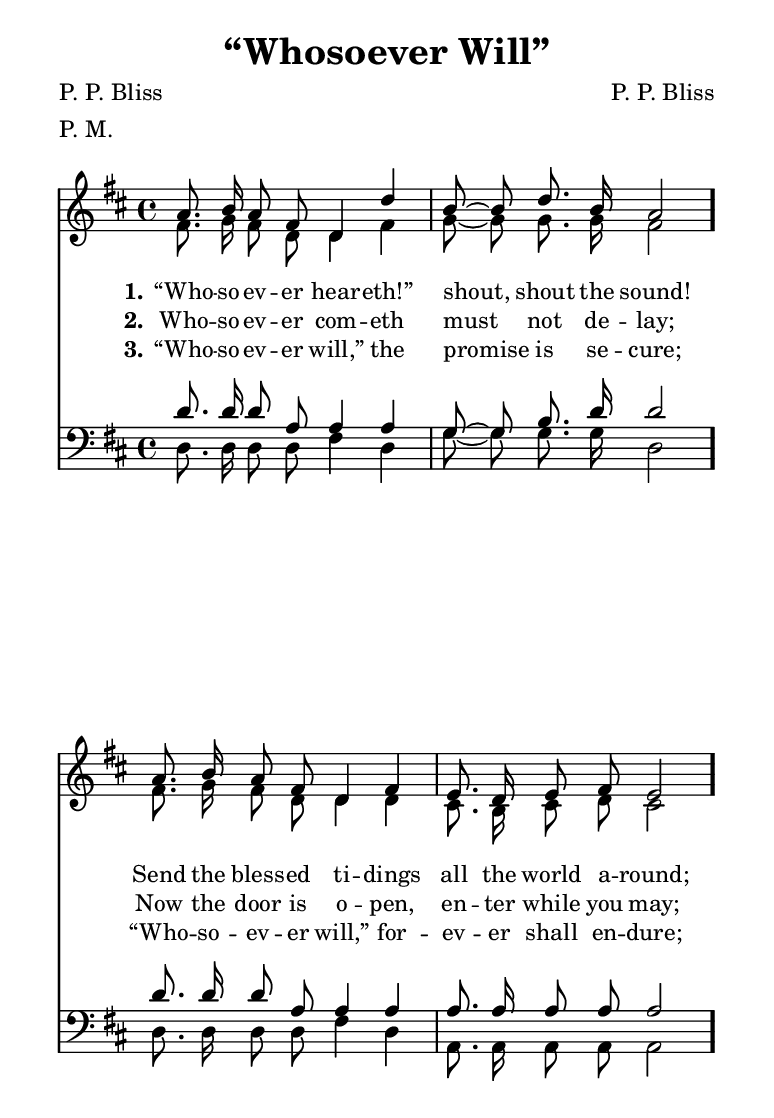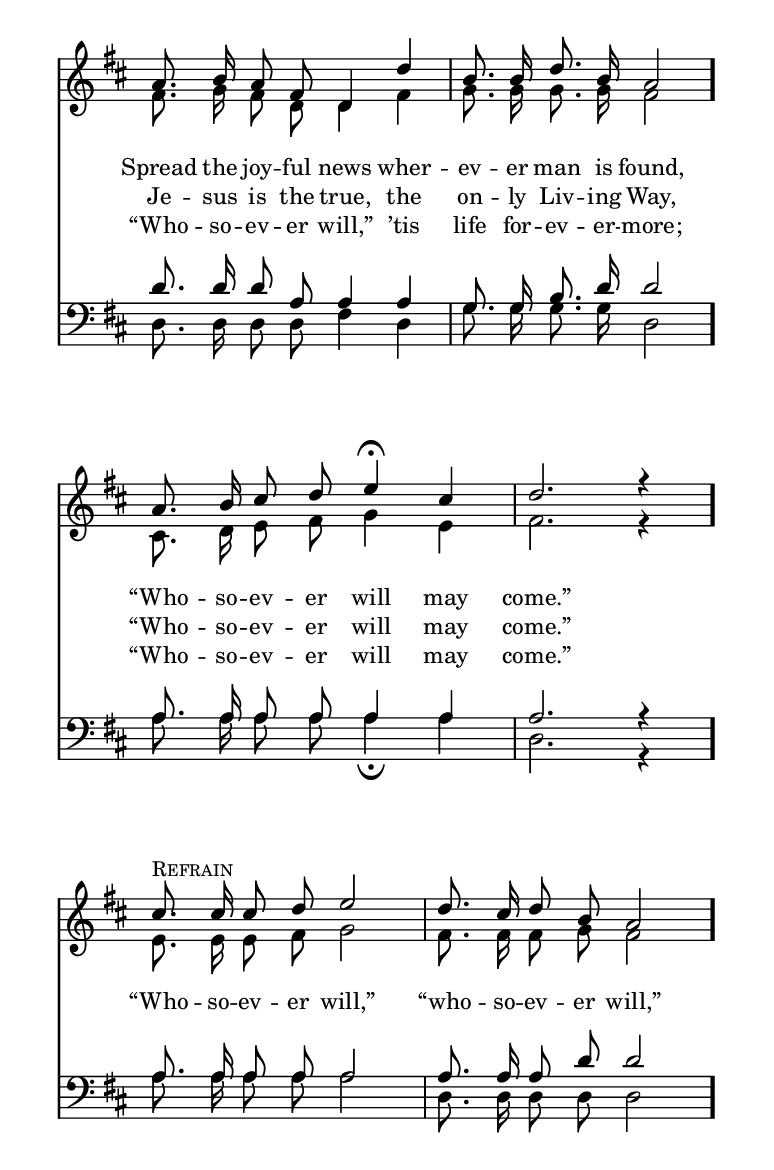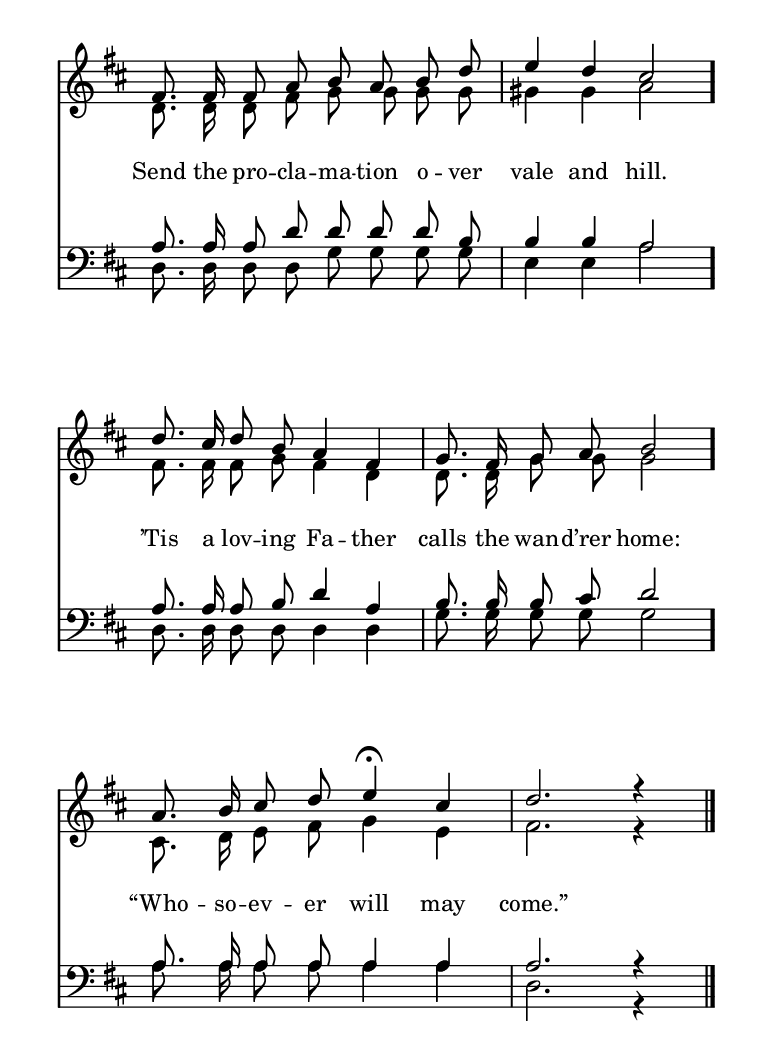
\include "common/global.ily"
\paper {
  \include "common/paper.ily"
  %ragged-bottom = ##t
  ragged-last-bottom = ##t
  %systems-per-page = 5
  %page-count = 2
}

\header{
  hymnnumber = "138"
  title = "“Whosoever Will”"
  tunename = ""
  meter = "P. M."
  poet = "P. P. Bliss"
  composer = "P. P. Bliss"
  %copyright = ""
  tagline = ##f
}

% for fermata in MIDI
ta = { \tempo 4=80 }
tb = { \tempo 4=40 }

patternAA = { c8. c16 c8 c8 c4 c4 | c8 ~ c8  c8. c16 c2 }
patternAB = { c8. c16 c8 c8 c4 c4 | c8.  c16 c8  c8  c2 }
patternAC = { c8. c16 c8 c8 c4 c4 | c8.  c16 c8. c16 c2 }

patternBA = { c8. c16 c8 c8 \tb c4 \ta c4 | c2. c4 }

patternCA = { c8. c16 c8 c8 c2 }

patternDA = { c8. c16 c8 c8 c8 c8 c8 c8 | c4 c4 c2 }

global = {
  \include "common/overrides.ily"
  \override Staff.TimeSignature.style = #'()
  \time 4/4
  \override Score.MetronomeMark.transparent = ##t % hide all fermata changes too
  \ta
  \key d \major
  %\partial 4
  \autoBeamOff
}

notesSoprano = {
\global
\relative c'' {

  \changePitch \patternAA { a b a fis d d' | b b d b a }
  \changePitch \patternAB { a b a fis d fis | e d e fis e }
  \changePitch \patternAC { a b a fis d d' | b b d b a }
  \changePitch \patternBA { a b cis d e \fermata cis | d r }

  << s^\markup { \small \caps "Refrain" }
  \changePitch \patternCA { cis cis cis d e | d cis d b a } >>
  \changePitch \patternDA { fis fis fis a b a b d | e d cis }
  \changePitch \patternAB { d cis d b a fis | g fis g a b }
  \changePitch \patternBA { a b cis d e \fermata cis | d r }

  \bar "|."

}
}

notesAlto = {
\global
\relative e' {

  \changePitch \patternAA { fis g fis d d fis | g g g g fis }
  \changePitch \patternAB { fis g fis d d d | cis b cis d cis }
  \changePitch \patternAC { fis g fis d d fis | g g g g fis }
  \changePitch \patternBA { cis d e fis g e | fis r }

  \changePitch \patternCA { e e e fis g | fis fis fis g fis }
  \changePitch \patternDA { d d d fis g g g g | gis gis a }
  \changePitch \patternAB { fis fis fis g fis d | d d g g g }
  \changePitch \patternBA { cis, d e fis g e | fis r }

}
}

notesTenor = {
\global
\relative a {

  \changePitch \patternAA { d d d a a a | g g b d d }
  \changePitch \patternAB { d d d a a a | a a a a a }
  \changePitch \patternAC { d d d a a a | g g b d d }
  \changePitch \patternBA { a a a a a a | a r }

  \changePitch \patternCA { a a a a a | a a a d d }
  \changePitch \patternDA { a a a d d d d b | b b a }
  \changePitch \patternAB { a a a b d a | b b b cis d }
  \changePitch \patternBA { a a a a a a | a r }

}
}

notesBass = {
\global
\relative f {

  \changePitch \patternAA { d d d d fis d | g g g g d }
  \changePitch \patternAB { d d d d fis d | a a a a a }
  \changePitch \patternAC { d d d d fis d | g g g g d }
  \changePitch \patternBA { a' a a a a \fermata a | d, r }

  \changePitch \patternCA { a' a a a a | d, d d d d }
  \changePitch \patternDA { d d d d g g g g | e e a }
  \changePitch \patternAB { d, d d d d d | g g g g g }
  \changePitch \patternBA { a a a a a a | d, r }

}
}

Refrain = \lyricmode {

“Who -- so -- ev -- er will,” “who -- so -- ev -- er will,” \bar "."
Send the pro -- cla -- ma -- tion o -- ver vale and hill. \bar "."
’Tis a lov -- ing Fa -- ther calls the wan -- d’rer home: \bar "."
“Who -- so -- ev -- er will may come.” \bar "."

}

wordsA = \lyricmode {
\set stanza = "1."

“Who -- so -- ev -- er hear -- eth!” shout, shout the sound! \bar "."
Send the bless -- ed ti -- dings all the world a -- round; \bar "."
Spread the joy -- ful news wher -- ev -- er man is found, \bar "."
“Who -- so -- ev -- er will may come.” \bar "." \break

}

wordsB = \lyricmode {
\set stanza = "2."

Who -- so -- ev -- er com -- eth must not de -- lay;
Now the door is o -- pen, en -- ter while you may;
Je -- sus is the true, the on -- ly Liv -- ing Way,
“Who -- so -- ev -- er will may come.”

\Refrain

}

wordsC = \lyricmode {
\set stanza = "3."

“Who -- so -- ev -- er will,” the promise is se -- cure;
“Who -- so -- ev -- er will,” for -- ev -- er shall en -- dure;
“Who -- so -- ev -- er will,” ’tis life for -- ev -- er -- more;
“Who -- so -- ev -- er will may come.”

}

\score {
  \context ChoirStaff <<
    \context Staff = upper <<
      \set ChoirStaff.systemStartDelimiter = #'SystemStartBar
      \context Voice  = sopranos { \voiceOne << \notesSoprano >> }
      \context Voice  = altos { \voiceTwo << \notesAlto >> }
      \context Lyrics = one   \lyricsto sopranos \wordsA
      \context Lyrics = two   \lyricsto sopranos \wordsB
      \context Lyrics = three \lyricsto sopranos \wordsC
    >>
    \context Staff = men <<
      \clef bass
      \context Voice  = tenors { \voiceOne << \notesTenor >> }
      \context Voice  = basses { \voiceTwo << \notesBass >> }
    >>
  >>
  \layout {
    \include "common/layout.ily"
  }
  \midi{
    \include "common/midi.ily"
  }
}

\version "2.18.0"  % necessary for upgrading to future LilyPond versions.

% vi:set et ts=2 sw=2 ai nocindent syntax=lilypond:
